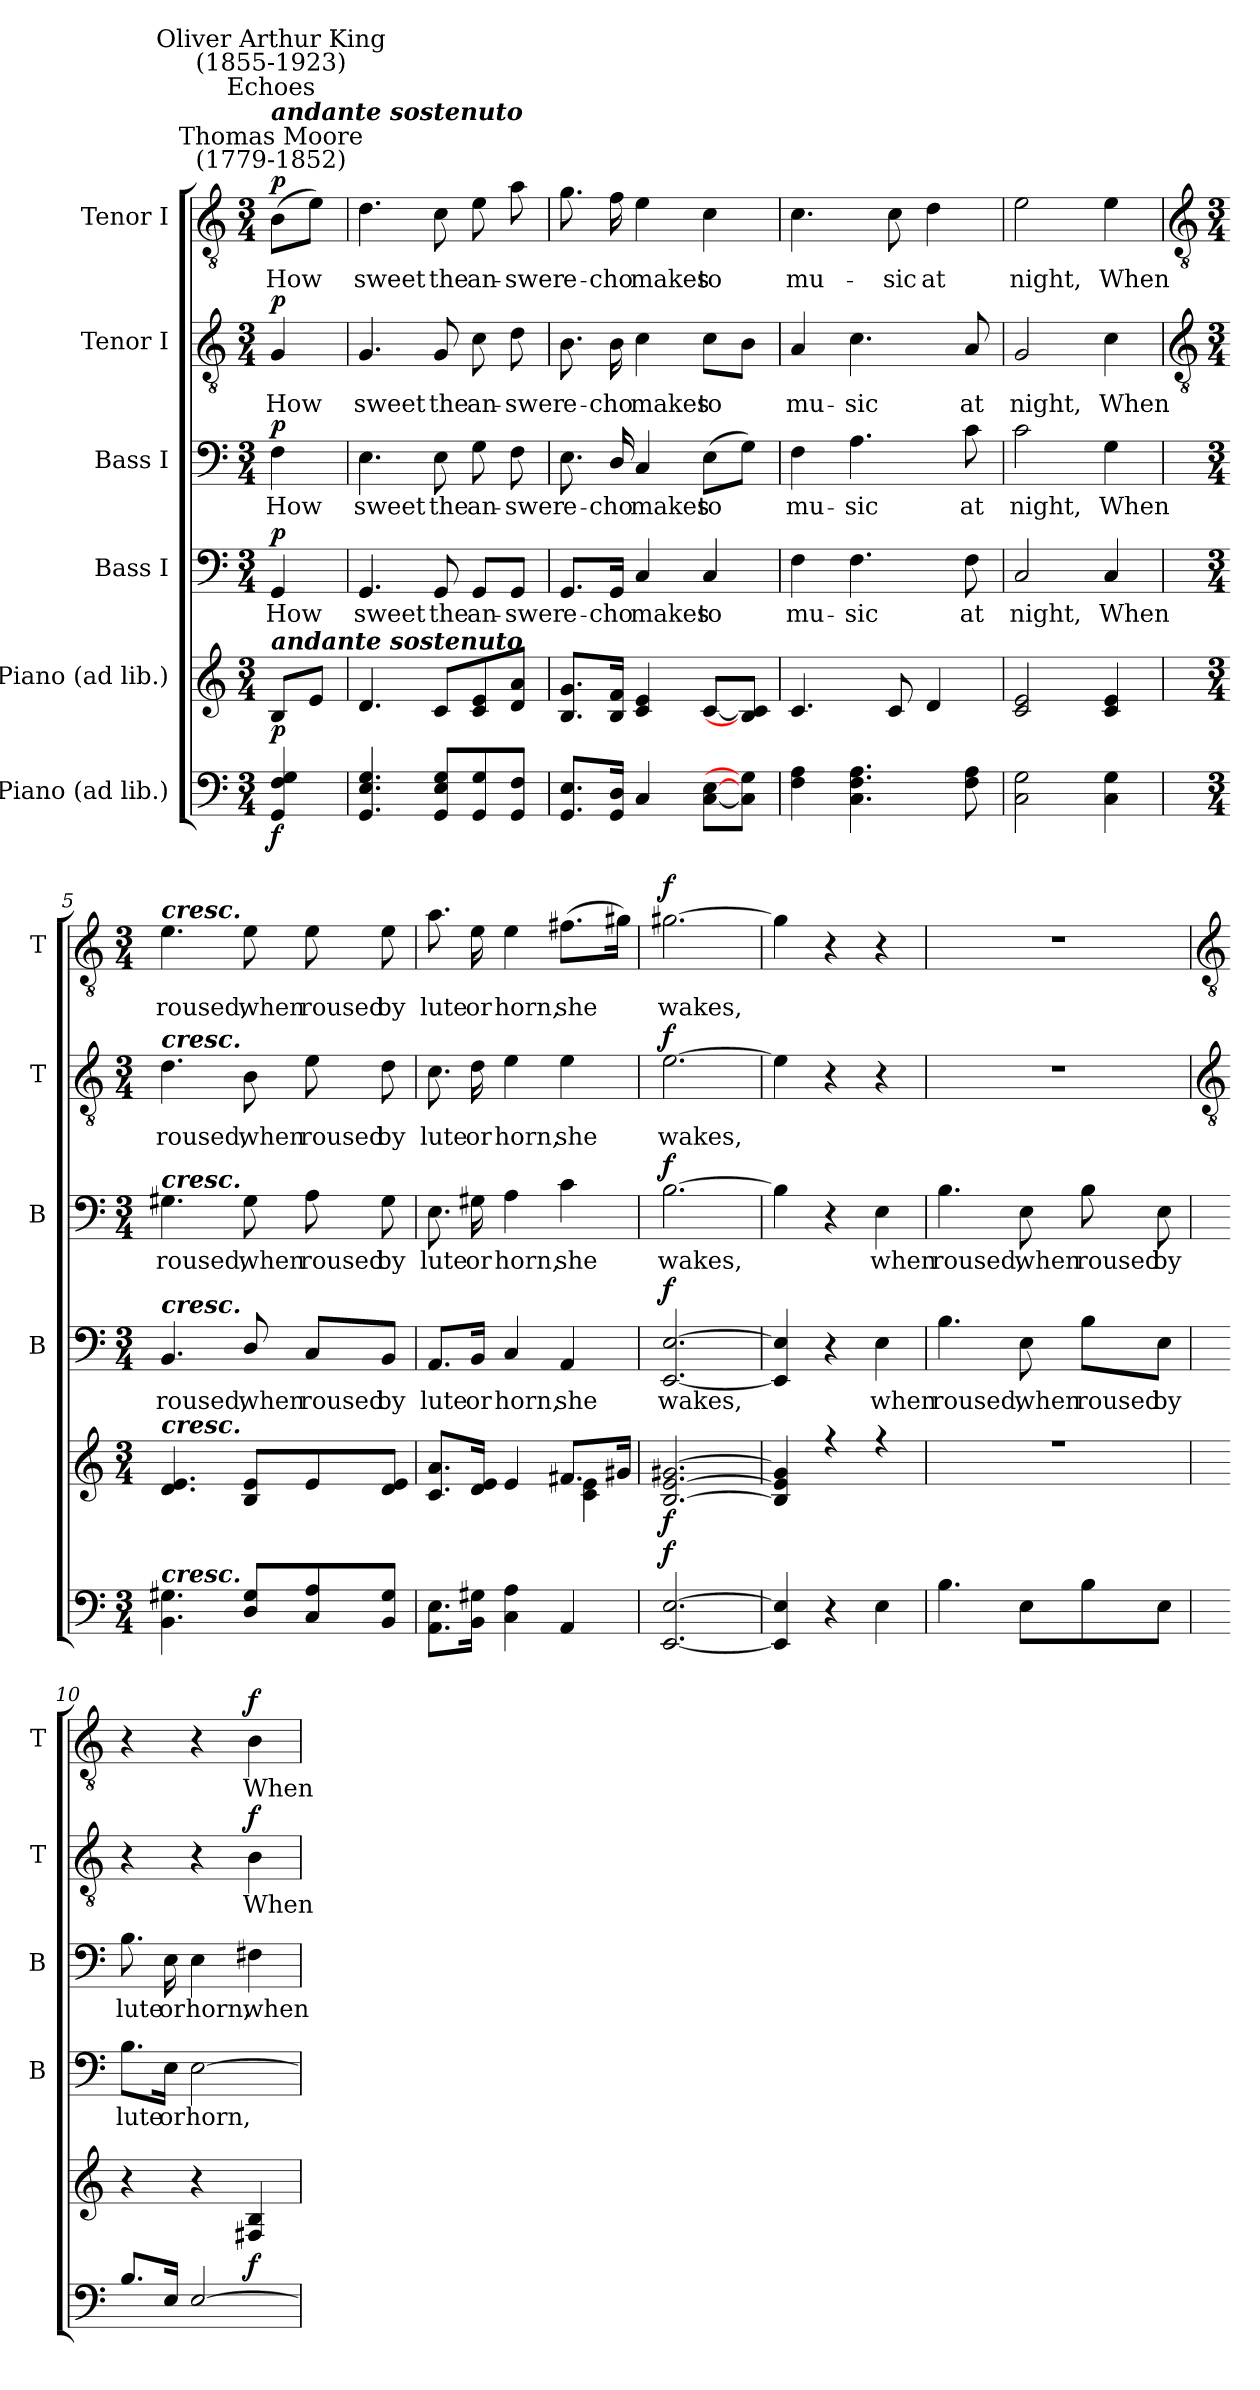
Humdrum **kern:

**kern	**dynam	**kern	**dynam	**kern	**text	**dynam	**kern	**text	**dynam	**kern	**text	**dynam	**kern	**text	**dynam
*part6	*part6	*part5	*part5	*part4	*part4	*part4	*part3	*part3	*part3	*part2	*part2	*part2	*part1	*part1	*part1
*staff6	*staff6	*staff5	*staff5	*staff4	*staff4	*staff4	*staff3	*staff3	*staff3	*staff2	*staff2	*staff2	*staff1	*staff1	*staff1
*I"Piano (ad lib.)	*	*I"Piano (ad lib.)	*	*I"Bass I	*	*	*I"Bass I	*	*	*I"Tenor I	*	*	*I"Tenor I	*	*
*	*	*	*	*I'B	*	*	*I'B	*	*	*I'T	*	*	*I'T	*	*
*clefF4	*	*clefG2	*	*clefF4	*	*	*clefF4	*	*	*clefGv2	*	*	*clefGv2	*	*
*k[]	*	*k[]	*	*k[]	*	*	*k[]	*	*	*k[]	*	*	*k[]	*	*
*C:	*	*C:	*	*C:	*	*	*C:	*	*	*C:	*	*	*C:	*	*
*M3/4	*	*M3/4	*	*M3/4	*	*	*M3/4	*	*	*M3/4	*	*	*M3/4	*	*
=	=	=	=	=	=	=	=	=	=	=	=	=	=	=	=
!	!	!	!	!	!	!	!	!	!	!	!	!	!LO:TX:a:cj:t=Thomas Moore\n(1779-1852)	!	!
!	!	!	!	!	!	!	!	!	!	!	!	!	!LO:TX:a:Bi:t=andante sostenuto	!	!
!	!	!	!	!	!	!	!	!	!	!	!	!	!LO:TX:a:cj:t=Echoes	!	!
!	!	!	!	!	!	!	!	!	!	!	!	!	!LO:TX:a:cj:t=Oliver Arthur King\n(1855-1923)	!	!
!	!	!LO:TX:a:Bi:t=andante sostenuto	!	!	!	!	!	!	!	!	!	!	!	!	!
!	!LO:DY:b	!	!LO:DY:b	!	!LO:LY:b	!LO:DY:b	!	!LO:LY:b	!LO:DY:b	!	!LO:LY:b	!LO:DY:b	!	!LO:LY:b	!LO:DY:b
4GG 4F 4G	f	8BL	p	4GG	How	p	4F	How	p	4G	How	p	(>8BL	How	p
.	.	8eJ	.	.	.	.	.	.	.	.	.	.	8eJ)	.	.
=1	=1	=1	=1	=1	=1	=1	=1	=1	=1	=1	=1	=1	=1	=1	=1
!	!	!	!	!	!LO:LY:b	!	!	!LO:LY:b	!	!	!LO:LY:b	!	!	!LO:LY:b	!
4.GG 4.E 4.G	.	4.d	.	4.GG	sweet	.	4.E	sweet	.	4.G	sweet	.	4.d	sweet	.
!	!	!	!	!	!LO:LY:b	!	!	!LO:LY:b	!	!	!LO:LY:b	!	!	!LO:LY:b	!
8GG 8E 8GL	.	8cL	.	8GG	the	.	8E	the	.	8G	the	.	8c	the	.
!	!	!	!	!	!LO:LY:b	!	!	!LO:LY:b	!	!	!LO:LY:b	!	!	!LO:LY:b	!
8GG 8G	.	8c 8e	.	8GG/L	an-	.	8G	an-	.	8c	an-	.	8e	an-	.
!	!	!	!	!	!LO:LY:b	!	!	!LO:LY:b	!	!	!LO:LY:b	!	!	!LO:LY:b	!
8GG 8FJ	.	8d 8aJ	.	8GG/J	-swer	.	8F	-swer	.	8d	-swer	.	8a	-swer	.
=2	=2	=2	=2	=2	=2	=2	=2	=2	=2	=2	=2	=2	=2	=2	=2
!	!	!	!	!	!LO:LY:b	!	!	!LO:LY:b	!	!	!LO:LY:b	!	!	!LO:LY:b	!
8.GG 8.EL	.	8.B 8.gL	.	8.GG/L	e-	.	8.E	e-	.	8.B	e-	.	8.g	e-	.
!	!	!	!	!	!LO:LY:b	!	!	!LO:LY:b	!	!	!LO:LY:b	!	!	!LO:LY:b	!
16GG 16DJ	.	16B 16fJ	.	16GG/Jk	-cho	.	16D/	-cho	.	16B	-cho	.	16f	-cho	.
!	!	!	!	!	!LO:LY:b	!	!	!LO:LY:b	!	!	!LO:LY:b	!	!	!LO:LY:b	!
4C	.	4c 4e	.	4C	makes	.	4C	makes	.	4c	makes	.	4e	makes	.
!	!	!	!	!	!LO:LY:b	!	!	!LO:LY:b	!	!	!LO:LY:b	!	!	!LO:LY:b	!
[8C [8EL	.	[8cL	.	4C	to	.	(>8E\L	to	.	8cL	to	.	4c	to	.
8C] 8G]J	.	8B] 8c]J	.	.	.	.	8GJ)	.	.	8BJ	.	.	.	.	.
=3	=3	=3	=3	=3	=3	=3	=3	=3	=3	=3	=3	=3	=3	=3	=3
!	!	!	!	!	!LO:LY:b	!	!	!LO:LY:b	!	!	!LO:LY:b	!	!	!LO:LY:b	!
4F 4A	.	4.c	.	4F	mu-	.	4F	mu-	.	4A	mu-	.	4.c	mu-	.
!	!	!	!	!	!LO:LY:b	!	!	!LO:LY:b	!	!	!LO:LY:b	!	!	!	!
4.C 4.F 4.A	.	.	.	4.F	-sic	.	4.A	-sic	.	4.c	-sic	.	.	.	.
!	!	!	!	!	!	!	!	!	!	!	!	!	!	!LO:LY:b	!
.	.	8c	.	.	.	.	.	.	.	.	.	.	8c	-sic	.
!	!	!	!	!	!	!	!	!	!	!	!	!	!	!LO:LY:b	!
.	.	4d	.	.	.	.	.	.	.	.	.	.	4d	at	.
!	!	!	!	!	!LO:LY:b	!	!	!LO:LY:b	!	!	!LO:LY:b	!	!	!	!
8F 8A	.	.	.	8F	at	.	8c	at	.	8A	at	.	.	.	.
=4	=4	=4	=4	=4	=4	=4	=4	=4	=4	=4	=4	=4	=4	=4	=4
!	!	!	!	!	!LO:LY:b	!	!	!LO:LY:b	!	!	!LO:LY:b	!	!	!LO:LY:b	!
2C 2G	.	2c 2e	.	2C	night,	.	2c	night,	.	2G	night,	.	2e	night,	.
!	!	!	!	!	!LO:LY:b	!	!	!LO:LY:b	!	!	!LO:LY:b	!	!	!LO:LY:b	!
4C 4G	.	4c 4e	.	4C	When	.	4G	When	.	4c	When	.	4e	When	.
!!LO:LB:g=z
=5	=5	=5	=5	=5	=5	=5	=5	=5	=5	=5	=5	=5	=5	=5	=5
*	*	*	*	*	*	*	*	*	*	*clefGv2	*	*	*clefGv2	*	*
*M3/4	*	*M3/4	*	*M3/4	*	*	*M3/4	*	*	*M3/4	*	*	*M3/4	*	*
*	*	*^	*	*	*	*	*	*	*	*	*	*	*	*	*
!	!	!	!	!	!	!	!	!	!	!	!	!	!	!LO:TX:a:Bi:t=cresc.	!	!
!	!	!	!	!	!	!	!	!	!	!	!LO:TX:a:Bi:t=cresc.	!	!	!	!	!
!	!	!	!	!	!	!	!	!LO:TX:a:Bi:t=cresc.	!	!	!	!	!	!	!	!
!	!	!	!	!	!LO:TX:a:Bi:t=cresc.	!	!	!	!	!	!	!	!	!	!	!
!	!	!LO:TX:a:Bi:t=cresc.	!	!	!	!	!	!	!	!	!	!	!	!	!	!
!LO:TX:a:Bi:t=cresc.	!	!	!	!	!	!	!	!	!	!	!	!	!	!	!	!
!	!	!	!LO:N:vis=1	!	!	!LO:LY:b	!	!	!LO:LY:b	!	!	!LO:LY:b	!	!	!LO:LY:b	!
4.BB 4.G#X	.	4.d 4.e	2.ryy	.	4.BB	roused,	.	4.G#X	roused,	.	4.d	roused,	.	4.e	roused,	.
!	!	!	!	!	!	!LO:LY:b	!	!	!LO:LY:b	!	!	!LO:LY:b	!	!	!LO:LY:b	!
8D/ 8G#/L	.	8B 8eL	.	.	8D/	when	.	8G#	when	.	8B	when	.	8e	when	.
!	!	!	!	!	!	!LO:LY:b	!	!	!LO:LY:b	!	!	!LO:LY:b	!	!	!LO:LY:b	!
8C 8A	.	8e	.	.	8C/L	roused	.	8A	roused	.	8e	roused	.	8e	roused	.
!	!	!	!	!	!	!LO:LY:b	!	!	!LO:LY:b	!	!	!LO:LY:b	!	!	!LO:LY:b	!
8BB 8G#J	.	8d 8eJ	.	.	8BB/J	by	.	8G#	by	.	8d	by	.	8e	by	.
=6	=6	=6	=6	=6	=6	=6	=6	=6	=6	=6	=6	=6	=6	=6	=6	=6
!	!	!	!	!	!	!LO:LY:b	!	!	!LO:LY:b	!	!	!LO:LY:b	!	!	!LO:LY:b	!
8.AA 8.EL	.	8.c 8.aL	2ryy	.	8.AA/L	lute	.	8.E	lute	.	8.c	lute	.	8.a	lute	.
!	!	!	!	!	!	!LO:LY:b	!	!	!LO:LY:b	!	!	!LO:LY:b	!	!	!LO:LY:b	!
16BB 16G#XJ	.	16d 16eJ	.	.	16BB/Jk	or	.	16G#X	or	.	16d	or	.	16e	or	.
!	!	!	!	!	!	!LO:LY:b	!	!	!LO:LY:b	!	!	!LO:LY:b	!	!	!LO:LY:b	!
4C 4A	.	4e	.	.	4C	horn,	.	4A	horn,	.	4e	horn,	.	4e	horn,	.
!	!	!	!	!	!	!LO:LY:b	!	!	!LO:LY:b	!	!	!LO:LY:b	!	!	!LO:LY:b	!
4AA	.	8.f#XL	4c\ 4e\	.	4AA	she	.	4c	she	.	4e	she	.	(>8.f#XL	she	.
.	.	16g#XJ	.	.	.	.	.	.	.	.	.	.	.	16g#XJ)	.	.
=7	=7	=7	=7	=7	=7	=7	=7	=7	=7	=7	=7	=7	=7	=7	=7	=7
!	!LO:DY:a	!	!LO:N:vis=1	!LO:DY:b	!	!LO:LY:b	!LO:DY:b	!	!LO:LY:b	!LO:DY:b	!	!LO:LY:b	!LO:DY:b	!	!LO:LY:b	!LO:DY:b
[2.EE [2.E	f	[2.B [2.e [2.g#X	2.ryy	f	[2.EE [2.E	wakes,	f	[2.B	wakes,	f	[2.e	wakes,	f	[2.g#X	wakes,	f
=8	=8	=8	=8	=8	=8	=8	=8	=8	=8	=8	=8	=8	=8	=8	=8	=8
!	!	!	!LO:N:vis=1	!	!	!	!	!	!	!	!	!	!	!	!	!
4EE] 4E]	.	4B] 4e] 4g#]	2.ryy	.	4EE] 4E]	.	.	4B]	.	.	4e]	.	.	4g#]	.	.
4r	.	4r	.	.	4r	.	.	4r	.	.	4r	.	.	4r	.	.
!	!	!	!	!	!	!LO:LY:b	!	!	!LO:LY:b	!	!	!	!	!	!	!
4E	.	4r	.	.	4E	when	.	4E	when	.	4r	.	.	4r	.	.
=9	=9	=9	=9	=9	=9	=9	=9	=9	=9	=9	=9	=9	=9	=9	=9	=9
!	!	!LO:N:vis=1	!LO:N:vis=1	!	!	!LO:LY:b	!	!	!LO:LY:b	!	!LO:N:vis=1	!	!	!LO:N:vis=1	!	!
4.B	.	2.r	2.ryy	.	4.B	roused,	.	4.B	roused,	.	2.r	.	.	2.r	.	.
!	!	!	!	!	!	!LO:LY:b	!	!	!LO:LY:b	!	!	!	!	!	!	!
8EL	.	.	.	.	8E	when	.	8E	when	.	.	.	.	.	.	.
!	!	!	!	!	!	!LO:LY:b	!	!	!LO:LY:b	!	!	!	!	!	!	!
8B	.	.	.	.	8B\L	roused	.	8B	roused	.	.	.	.	.	.	.
!	!	!	!	!	!	!LO:LY:b	!	!	!LO:LY:b	!	!	!	!	!	!	!
8EJ	.	.	.	.	8E\J	by	.	8E	by	.	.	.	.	.	.	.
*	*	*v	*v	*	*	*	*	*	*	*	*	*	*	*	*	*
!!LO:LB:g=z
=10	=10	=10	=10	=10	=10	=10	=10	=10	=10	=10	=10	=10	=10	=10	=10
*	*	*	*	*	*	*	*	*	*	*clefGv2	*	*	*clefGv2	*	*
*^	*	*	*	*	*	*	*	*	*	*	*	*	*	*	*
!	!LO:N:vis=1	!	!	!	!	!LO:LY:b	!	!	!LO:LY:b	!	!	!	!	!	!	!
8.BL	2.ryy	.	4r	.	8.B\L	lute	.	8.B	lute	.	4r	.	.	4r	.	.
!	!	!	!	!	!	!LO:LY:b	!	!	!LO:LY:b	!	!	!	!	!	!	!
16EJ	.	.	.	.	16E\Jk	or	.	16E	or	.	.	.	.	.	.	.
!	!	!	!	!	!	!LO:LY:b	!	!	!LO:LY:b	!	!	!	!	!	!	!
[2E	.	.	4r	.	[2E	horn,	.	4E	horn,	.	4r	.	.	4r	.	.
!	!	!	!	!LO:DY:b	!	!	!	!	!LO:LY:b	!	!	!LO:LY:b	!LO:DY:b	!	!LO:LY:b	!LO:DY:b
.	.	.	4F#X 4B	f	.	.	.	4F#X	when	.	4B	When	f	4B	When	f
*v	*v	*	*	*	*	*	*	*	*	*	*	*	*	*	*	*
=	=	=	=	=	=	=	=	=	=	=	=	=	=	=	=
*-	*-	*-	*-	*-	*-	*-	*-	*-	*-	*-	*-	*-	*-	*-	*-
